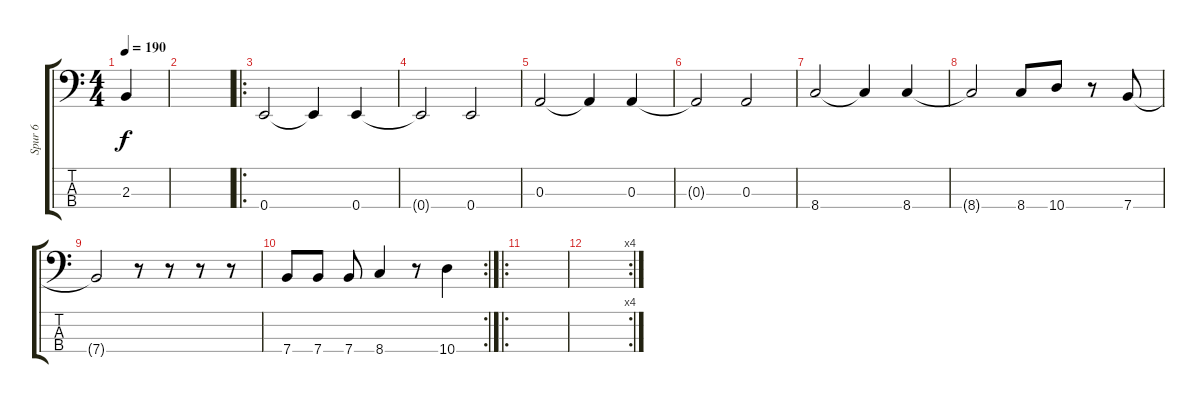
\track ("Spur 6" "Spur 6") {instrument electricbasspick}
\staff {score tabs}
\tuning (G2 D2 A1 E1) {hide}
\ts (4 4)
\tempo 190
\clef f4
\ks c
2.3.4{dy f} |
|
\ro
0.4.2 0.4{t}.4 0.4.4 |
0.4{t}.2 0.4.2 |
0.3.2 0.3{t}.4 0.3.4 |
0.3{t}.2 0.3.2 |
8.4.2 8.4{t}.4 8.4.4 |
8.4{t}.2 8.4.8 10.4.8 r.8 7.4.8 |
7.4{t}.2 r.8 r.8 r.8 r.8 |
\rc 2
7.4.8 7.4.8 7.4.8 8.4.4 r.8 10.4.4 |
\ro
|
\rc 4
